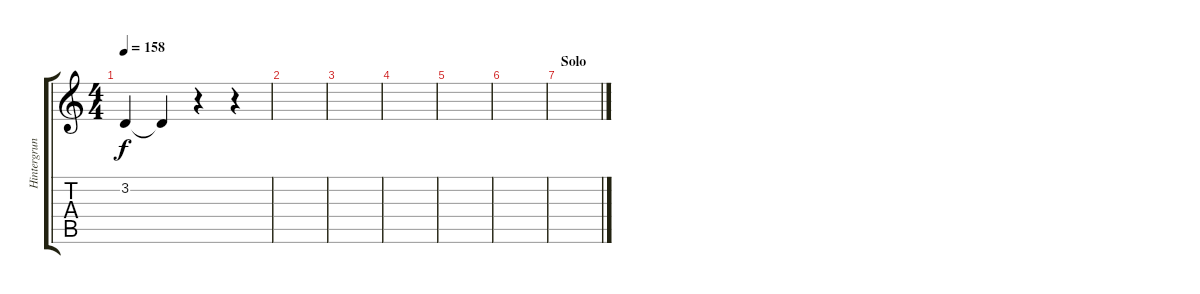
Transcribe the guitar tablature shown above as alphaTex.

\track ("Hintergrund Gesang" "Hintergrun") {instrument choiraahs}
\staff {score tabs}
\tuning (E4 B3 G3 D3 A2 D2) {hide}
\ts (4 4)
\tempo 158
\clef g2
\ks c
3.2{t}.4{dy f} 3.2{t}.4 r.4 r.4 |
|
|
|
|
|
\section ("" "Solo")
